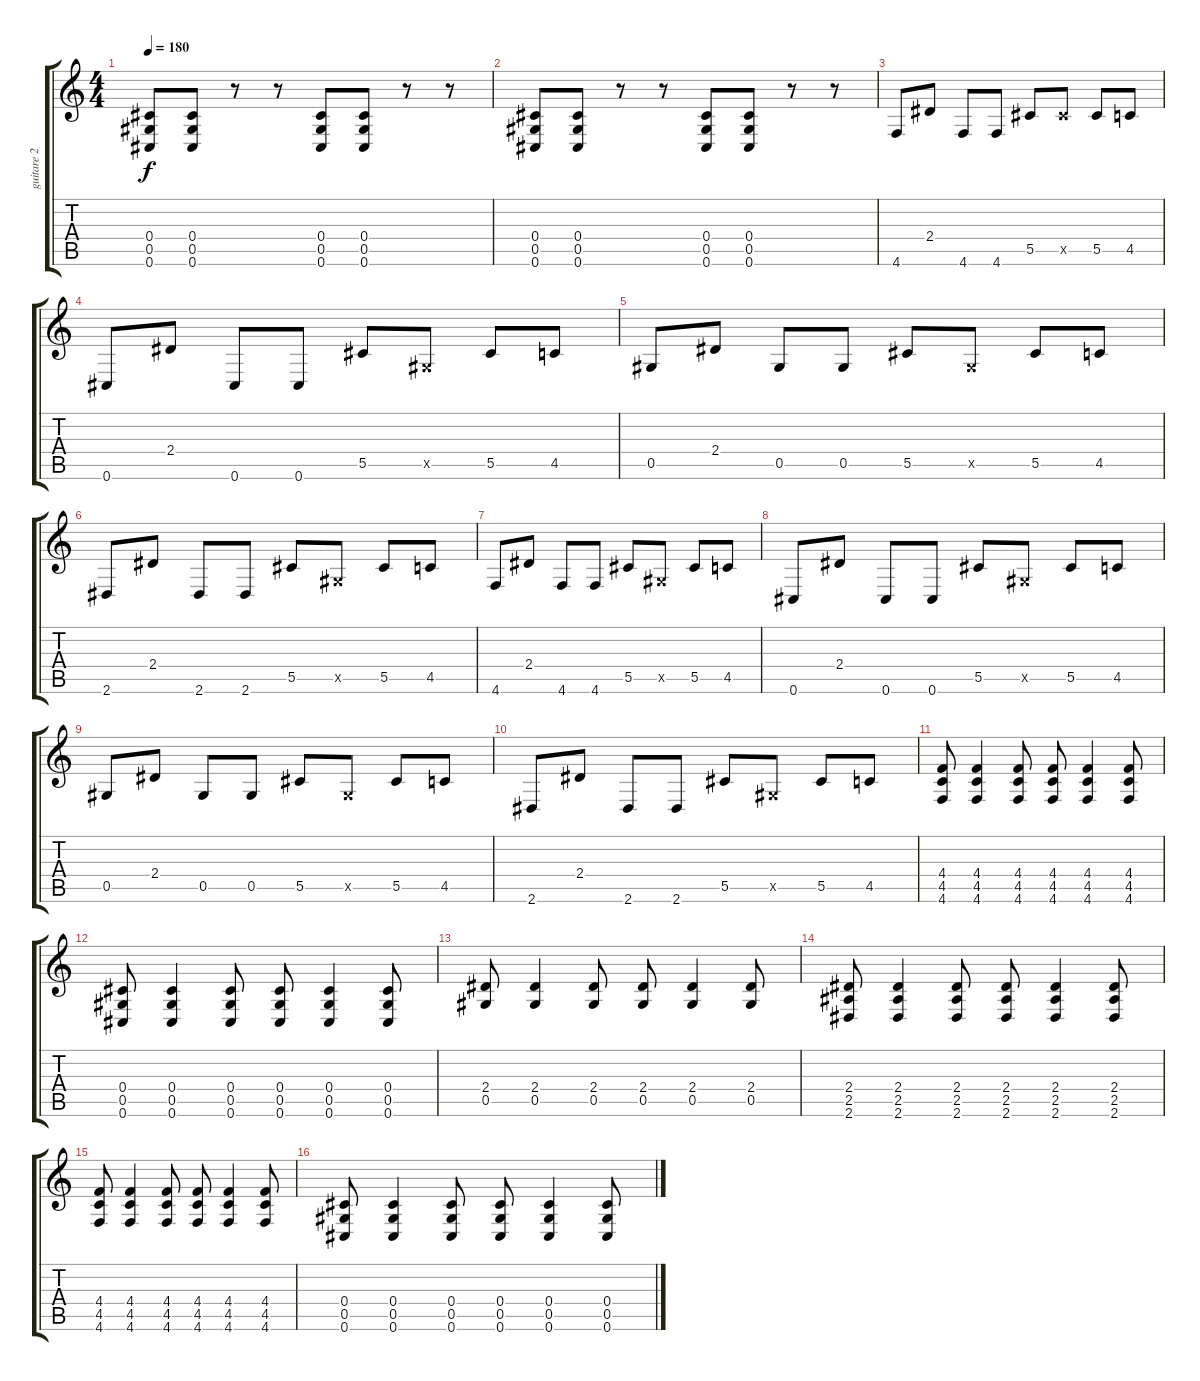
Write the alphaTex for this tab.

\track ("guitare 2" "guitare 2") {instrument overdrivenguitar}
\staff {score tabs}
\tuning (Eb4 Bb3 Gb3 Db3 Ab2 Db2) {hide}
\ts (4 4)
\tempo 180
\clef g2
\ks c
(0.4 0.5 0.6).8{dy f} (0.4 0.5 0.6).8 r.8 r.8 (0.4 0.5 0.6).8 (0.4 0.5 0.6).8 r.8 r.8 |
(0.4 0.5 0.6).8 (0.4 0.5 0.6).8 r.8 r.8 (0.4 0.5 0.6).8 (0.4 0.5 0.6).8 r.8 r.8 |
4.6.8{instrument overdrivenguitar} 2.4.8 4.6.8 4.6.8 5.5.8 5.5{x}.8 5.5.8 4.5.8 |
0.6.8 2.4.8 0.6.8 0.6.8 5.5.8 0.5{x}.8 5.5.8 4.5.8 |
0.5.8 2.4.8 0.5.8 0.5.8 5.5.8 0.5{x}.8 5.5.8 4.5.8 |
2.6.8 2.4.8 2.6.8 2.6.8 5.5.8 0.5{x}.8 5.5.8 4.5.8 |
4.6.8 2.4.8 4.6.8 4.6.8 5.5.8 0.5{x}.8 5.5.8 4.5.8 |
0.6.8 2.4.8 0.6.8 0.6.8 5.5.8 0.5{x}.8 5.5.8 4.5.8 |
0.5.8 2.4.8 0.5.8 0.5.8 5.5.8 0.5{x}.8 5.5.8 4.5.8 |
2.6.8 2.4.8 2.6.8 2.6.8 5.5.8 0.5{x}.8 5.5.8 4.5.8 |
(4.4 4.5 4.6).8 (4.4 4.5 4.6).4 (4.4 4.5 4.6).8 (4.4 4.5 4.6).8 (4.4 4.5 4.6).4 (4.4 4.5 4.6).8 |
(0.4 0.5 0.6).8 (0.4 0.5 0.6).4 (0.4 0.5 0.6).8 (0.4 0.5 0.6).8 (0.4 0.5 0.6).4 (0.4 0.5 0.6).8 |
(2.4 0.5).8 (2.4 0.5).4 (2.4 0.5).8 (2.4 0.5).8 (2.4 0.5).4 (2.4 0.5).8 |
(2.4 2.5 2.6).8 (2.4 2.5 2.6).4 (2.4 2.5 2.6).8 (2.4 2.5 2.6).8 (2.4 2.5 2.6).4 (2.4 2.5 2.6).8 |
(4.4 4.5 4.6).8 (4.4 4.5 4.6).4 (4.4 4.5 4.6).8 (4.4 4.5 4.6).8 (4.4 4.5 4.6).4 (4.4 4.5 4.6).8 |
(0.4 0.5 0.6).8 (0.4 0.5 0.6).4 (0.4 0.5 0.6).8 (0.4 0.5 0.6).8 (0.4 0.5 0.6).4 (0.4 0.5 0.6).8
